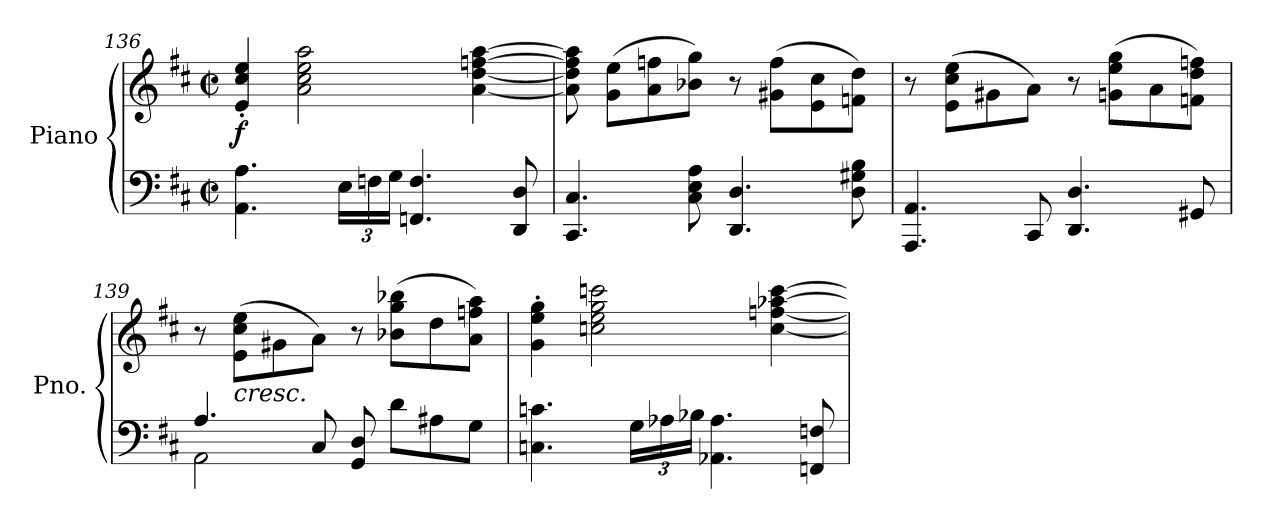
**kern	**kern	**dynam
*part1	*part1	*part1
*staff2	*staff1	*staff1/2
*I"Piano	*	*
*I'Pno.	*	*
*clefF4	*clefG2	*
*k[f#c#]	*k[f#c#]	*
*M2/2	*M2/2	*
*met(c|)	*met(c|)	*
=136	=136	=136
!	!	!LO:DY:b
4.AA\ 4.A\	4e/' 4cc#/' 4ee/'	f
.	2a\ 2cc#\ 2ee\ 2aa\	.
*Xbrackettup	*	*
24E\LL	.	.
24Fn\	.	.
24G\JJ	.	.
4.FFn/ 4.F/	.	.
.	[4a\ [4dd\ [4ffn\ [4aa\	.
8DD/ 8D/	.	.
=137	=137	=137
4.CC#/ 4.C#/	8a\] 8dd\] 8ff\] 8aa\]	.
.	(>8g\ 8ee\L	.
.	8a\ 8ffn\	.
8C#\ 8E\ 8A\	8b-X\ 8gg\J)	.
4.DD/ 4.D/	8r	.
.	(>8g#X\ 8ff\L	.
.	8e\ 8cc#\	.
8D\ 8G#X\ 8B\	8fn\ 8dd\J)	.
!!LO:LB:g=z
=138	=138	=138
4.AAA/ 4.AA/	8r	.
.	(>8e\ 8cc#\ 8ee\L	.
.	8g#X\	.
8CC#/	8a\J)	.
4.DD/ 4.D/	8r	.
.	(>8gn\ 8ee\ 8gg\L	.
.	8a\	.
8GG#X/	8fn\ 8dd\ 8ffn\J)	.
=139	=139	=139
*^	*	*
4.A/	2AA\	8r	.
!	!	!LO:TX:b:i:t=cresc.	!
.	.	(>8e\ 8cc#\ 8ee\L	.
.	.	8g#X\	.
8C#/	.	8a\J)	.
8GG/ 8D/	2ryy	8r	.
8d\L	.	(>8b-X\ 8gg\ 8bb-X\L	.
8A#X\	.	8dd\	.
8G\J	.	8a\ 8ffn\ 8aa\J)	.
*v	*v	*	*
=140	=140	=140
4.Cn\ 4.cn\	4g\' 4ee\' 4gg\'	.
.	2ccn\ 2ee\ 2gg\ 2cccn\	.
24G\LL	.	.
24A-X\	.	.
24B-X\JJ	.	.
4.AA-X\ 4.A-\	.	.
.	[4cc\ [4ffn\ [4aa-X\ [4ccc\	.
8FFn/ 8Fn/	.	.
=	=	=
*-	*-	*-
